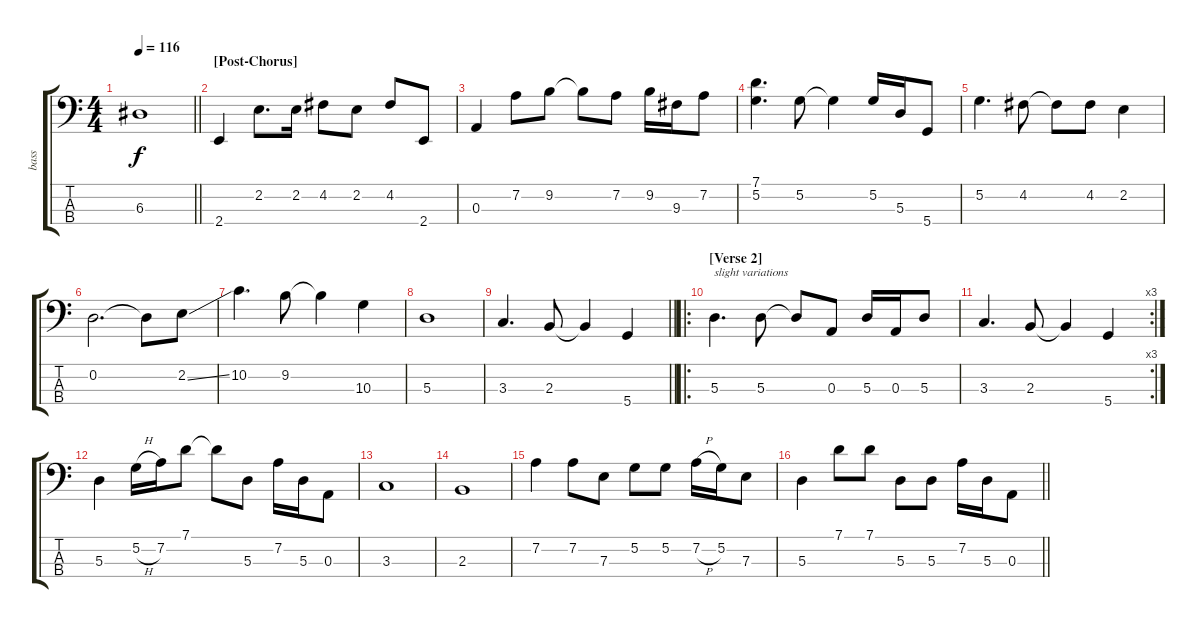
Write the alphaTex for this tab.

\track ("bass" "bass") {instrument electricbassfinger}
\staff {score tabs}
\tuning (G2 D2 A1 D1) {hide}
\ts (4 4)
\tempo 116
\clef f4
\barLineRight lightlight
\ks c
6.3.1{dy f} |
\section ("" "[Post-Chorus]")
2.4.4 2.2.8{d} 2.2.16 4.2.8 2.2.8 4.2.8 2.4.8 |
0.3.4 7.2.8 9.2.8 9.2{t}.8 7.2.8 9.2.16 9.3.16 7.2.8 |
(7.1 5.2).4{d} 5.2.8 5.2{t}.4 5.2.16 5.3.16 5.4.8 |
5.2.4{d} 4.2.8 4.2{t}.8 4.2.8 2.2.4 |
0.2.2{d} 0.2{t}.8 2.2{ss}.8 |
10.2.4{d} 9.2.8 9.2{t}.4 10.3.4 |
5.3.1 |
\barLineRight lightlight
3.3.4{d} 2.3.8 2.3{t}.4 5.4.4 |
\ro
\section ("" "[Verse 2]")
5.3.4{d txt "slight variations"} 5.3.8 5.3{t}.8 0.3.8 5.3.16 0.3.16 5.3.8 |
\rc 3
3.3.4{d} 2.3.8 2.3{t}.4 5.4.4 |
5.3.4 5.2{h}.16 7.2.16 7.1.8 7.1{t}.8 5.3.8 7.2.16 5.3.16 0.3.8 |
3.3.1 |
2.3.1 |
7.2.4 7.2.8 7.3.8 5.2.8 5.2.8 7.2{h}.16 5.2.16 7.3.8 |
\barLineRight lightlight
5.3.4 7.1.8 7.1.8 5.3.8 5.3.8 7.2.16 5.3.16 0.3.8
